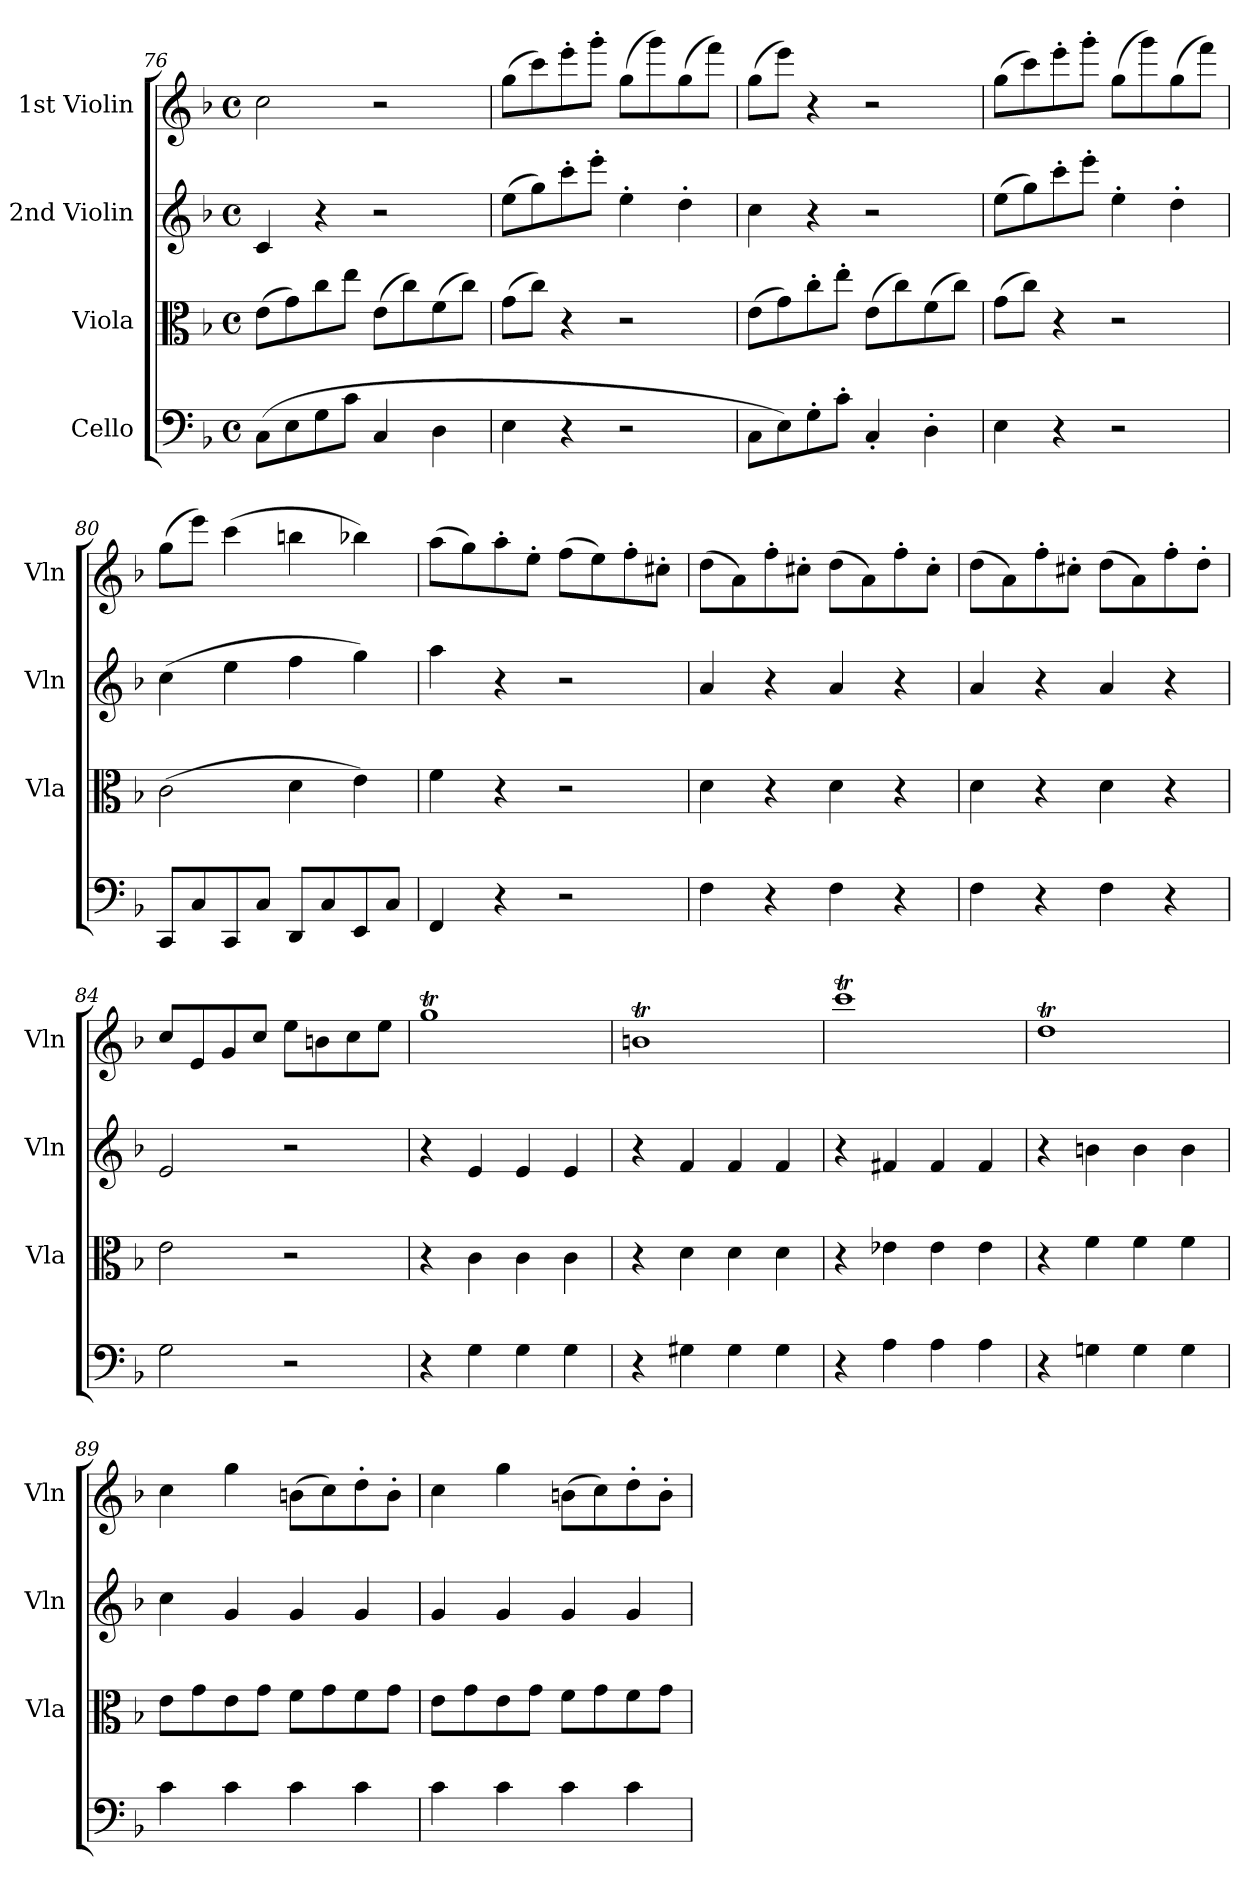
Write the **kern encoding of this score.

**kern	**kern	**kern	**kern
*part4	*part3	*part2	*part1
*staff4	*staff3	*staff2	*staff1
*I"Cello	*I"Viola	*I"2nd Violin	*I"1st Violin
*	*I'Vla	*I'Vln	*I'Vln
*clefF4	*clefC3	*clefG2	*clefG2
*k[b-]	*k[b-]	*k[b-]	*k[b-]
*F:	*F:	*F:	*F:
*M4/4	*M4/4	*M4/4	*M4/4
*met(c)	*met(c)	*met(c)	*met(c)
=76	=76	=76	=76
(8C\L	(8e\L	4c/	2cc\
8E\	8g\)	.	.
8G\	8cc\	4r	.
8c\J	8ee\J	.	.
4C/	(8e\L	2r	2r
.	8cc\)	.	.
4D\	(8f\	.	.
.	8cc\J)	.	.
=77	=77	=77	=77
4E\	(8g\L	(8ee\L	(8gg\L
.	8cc\J)	8gg\)	8ccc\)
4r	4r	8ccc'\	8eee'\
.	.	8eee'\J	8ggg'\J
2r	2r	4ee'\	(8gg\L
.	.	.	8ggg\)
.	.	4dd'\	(8gg\
.	.	.	8fff\J)
=78	=78	=78	=78
8C\L	(8e\L	4cc\	(8gg\L
8E\)	8g\)	.	8eee\J)
8G'\	8cc'\	4r	4r
8c'\J	8ee'\J	.	.
4C'/	(8e\L	2r	2r
.	8cc\)	.	.
4D'\	(8f\	.	.
.	8cc\J)	.	.
=79	=79	=79	=79
4E\	(8g\L	(8ee\L	(8gg\L
.	8cc\J)	8gg\)	8ccc\)
4r	4r	8ccc'\	8eee'\
.	.	8eee'\J	8ggg'\J
2r	2r	4ee'\	(8gg\L
.	.	.	8ggg\)
.	.	4dd'\	(8gg\
.	.	.	8fff\J)
=80	=80	=80	=80
8CC/L	(2c\	(4cc\	(8gg\L
8C/	.	.	8eee\J)
8CC/	.	4ee\	(4ccc\
8C/J	.	.	.
8DD/L	4d\	4ff\	4bbn\
8C/	.	.	.
8EE/	4e\)	4gg\)	4bb-X\)
8C/J	.	.	.
=81	=81	=81	=81
4FF/	4f\	4aa\	(8aa\L
.	.	.	8gg\)
4r	4r	4r	8aa'\
.	.	.	8ee'\J
2r	2r	2r	(8ff\L
.	.	.	8ee\)
.	.	.	8ff'\
.	.	.	8cc#X'\J
=82	=82	=82	=82
4F\	4d\	4a/	(8dd\L
.	.	.	8a\)
4r	4r	4r	8ff'\
.	.	.	8cc#X'\J
4F\	4d\	4a/	(8dd\L
.	.	.	8a\)
4r	4r	4r	8ff'\
.	.	.	8cc#'\J
=83	=83	=83	=83
4F\	4d\	4a/	(8dd\L
.	.	.	8a\)
4r	4r	4r	8ff'\
.	.	.	8cc#X'\J
4F\	4d\	4a/	(8dd\L
.	.	.	8a\)
4r	4r	4r	8ff'\
.	.	.	8dd'\J
=84	=84	=84	=84
2G\	2e\	2e/	8cc/L
.	.	.	8e/
.	.	.	8g/
.	.	.	8cc/J
2r	2r	2r	8ee\L
.	.	.	8bn\
.	.	.	8cc\
.	.	.	8ee\J
=85	=85	=85	=85
4r	4r	4r	1ggT
4G\	4c\	4e/	.
4G\	4c\	4e/	.
4G\	4c\	4e/	.
=86	=86	=86	=86
4r	4r	4r	1bnt
4G#X\	4d\	4f/	.
4G#\	4d\	4f/	.
4G#\	4d\	4f/	.
=87	=87	=87	=87
4r	4r	4r	1cccT
4A\	4e-X\	4f#X/	.
4A\	4e-\	4f#/	.
4A\	4e-\	4f#/	.
=88	=88	=88	=88
4r	4r	4r	1ddT
4Gn\	4f\	4bn\	.
4G\	4f\	4b\	.
4G\	4f\	4b\	.
=89	=89	=89	=89
4c\	8e\L	4cc\	4cc\
.	8g\	.	.
4c\	8e\	4g/	4gg\
.	8g\J	.	.
4c\	8f\L	4g/	(8bn\L
.	8g\	.	8cc\)
4c\	8f\	4g/	8dd'\
.	8g\J	.	8b'\J
=90	=90	=90	=90
4c\	8e\L	4g/	4cc\
.	8g\	.	.
4c\	8e\	4g/	4gg\
.	8g\J	.	.
4c\	8f\L	4g/	(8bn\L
.	8g\	.	8cc\)
4c\	8f\	4g/	8dd'\
.	8g\J	.	8b'\J
=	=	=	=
*-	*-	*-	*-
